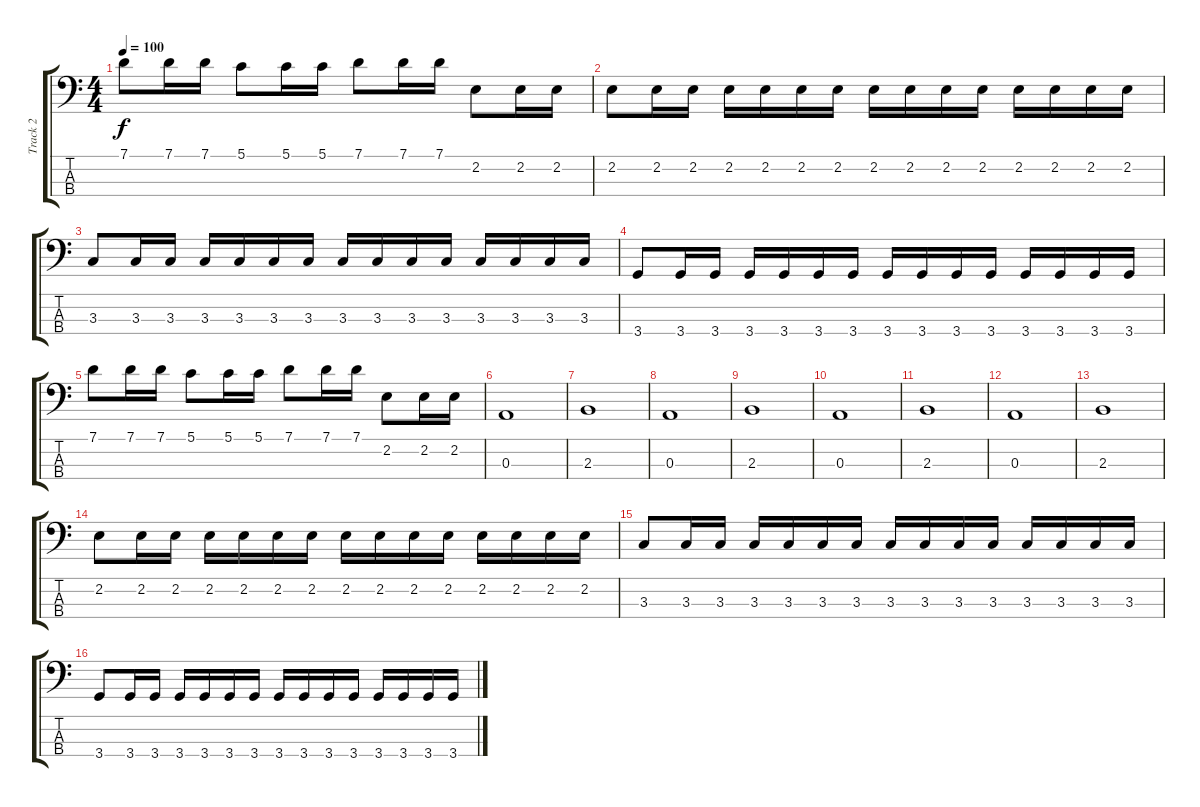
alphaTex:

\track ("Track 2" "Track 2") {instrument electricbassfinger}
\staff {score tabs}
\tuning (G2 D2 A1 E1) {hide}
\ts (4 4)
\tempo 100
\clef f4
\ks c
7.1.8{dy f} 7.1.16 7.1.16 5.1.8 5.1.16 5.1.16 7.1.8 7.1.16 7.1.16 2.2.8 2.2.16 2.2.16 |
2.2.8 2.2.16 2.2.16 2.2.16 2.2.16 2.2.16 2.2.16 2.2.16 2.2.16 2.2.16 2.2.16 2.2.16 2.2.16 2.2.16 2.2.16 |
3.3.8 3.3.16 3.3.16 3.3.16 3.3.16 3.3.16 3.3.16 3.3.16 3.3.16 3.3.16 3.3.16 3.3.16 3.3.16 3.3.16 3.3.16 |
3.4.8 3.4.16 3.4.16 3.4.16 3.4.16 3.4.16 3.4.16 3.4.16 3.4.16 3.4.16 3.4.16 3.4.16 3.4.16 3.4.16 3.4.16 |
7.1.8 7.1.16 7.1.16 5.1.8 5.1.16 5.1.16 7.1.8 7.1.16 7.1.16 2.2.8 2.2.16 2.2.16 |
0.3.1 |
2.3.1 |
0.3.1 |
2.3.1 |
0.3.1 |
2.3.1 |
0.3.1 |
2.3.1 |
2.2.8 2.2.16 2.2.16 2.2.16 2.2.16 2.2.16 2.2.16 2.2.16 2.2.16 2.2.16 2.2.16 2.2.16 2.2.16 2.2.16 2.2.16 |
3.3.8 3.3.16 3.3.16 3.3.16 3.3.16 3.3.16 3.3.16 3.3.16 3.3.16 3.3.16 3.3.16 3.3.16 3.3.16 3.3.16 3.3.16 |
3.4.8 3.4.16 3.4.16 3.4.16 3.4.16 3.4.16 3.4.16 3.4.16 3.4.16 3.4.16 3.4.16 3.4.16 3.4.16 3.4.16 3.4.16
